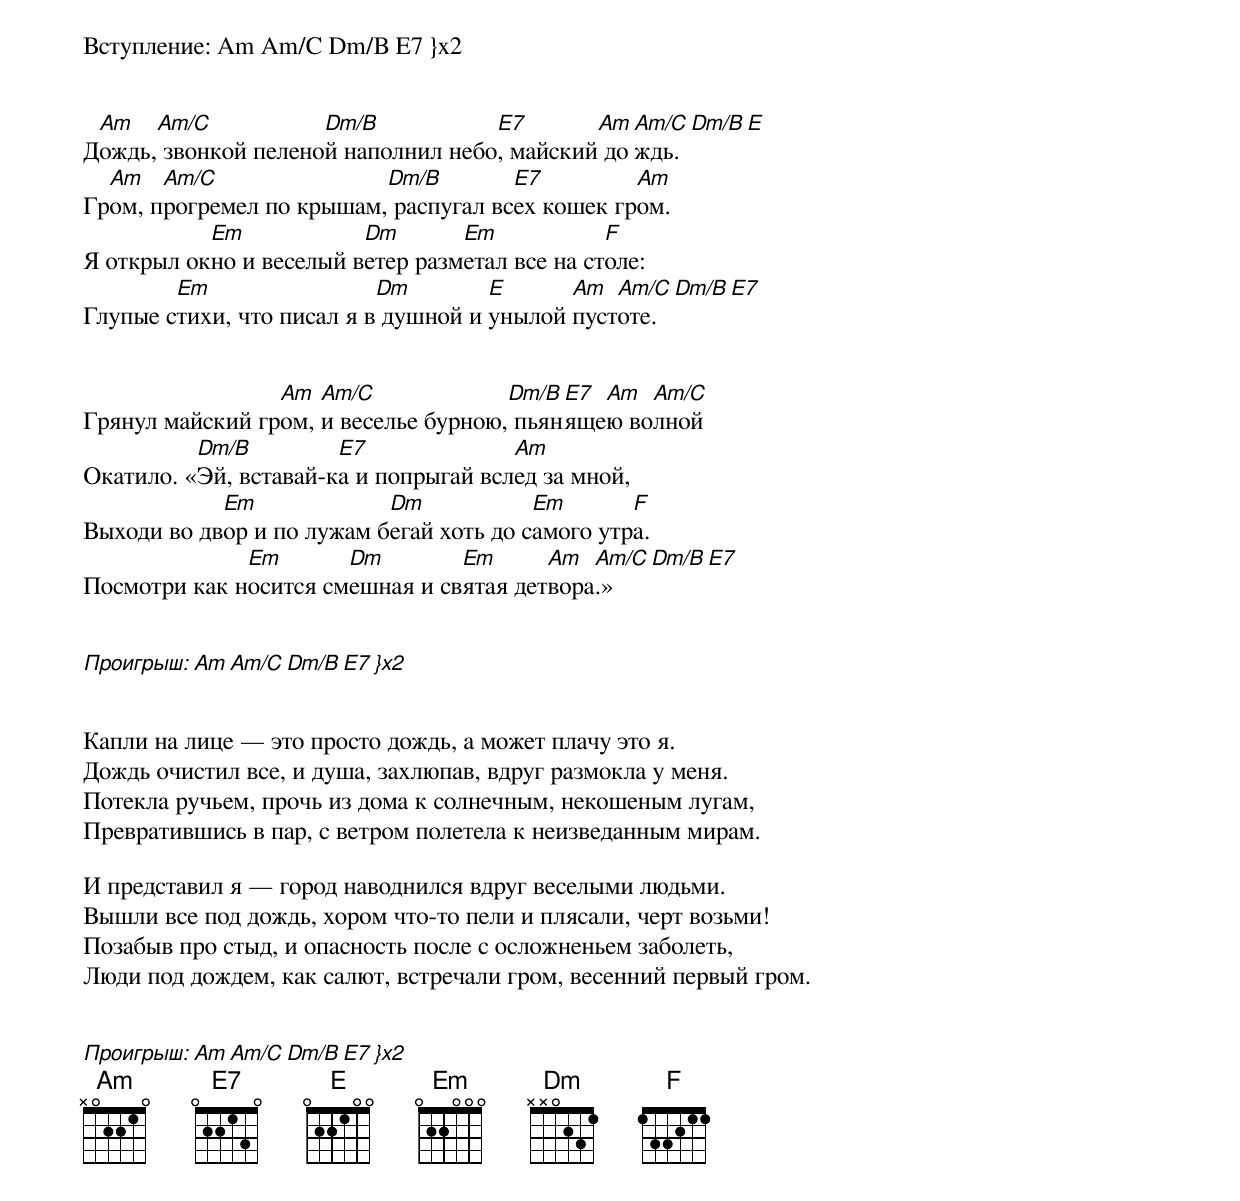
Вступление: Am Am/C Dm/B E7 }x2


 Am   Am/C           Dm/B           E7       Am Am/C Dm/B E
Дождь, звонкой пеленой наполнил небо, майский дождь.
  Am   Am/C               Dm/B        E7         Am
Гром, прогремел по крышам, распугал всех кошек гром.
           Em            Dm       Em            F
Я открыл окно и веселый ветер разметал все на столе:
        Em                 Dm        E      Am  Am/C Dm/B E7
Глупые стихи, что писал я в душной и унылой пустоте.


                 Am  Am/C             Dm/B E7 Am  Am/C
Грянул майский гром, и веселье бурною, пьянящею волной
          Dm/B         E7              Am
Окатило. «Эй, вставай-ка и попрыгай вслед за мной,
            Em             Dm            Em       F
Выходи во двор и по лужам бегай хоть до самого утра.
              Em       Dm        Em      Am  Am/C Dm/B E7
Посмотри как носится смешная и святая детвора.»


Проигрыш: Am Am/C Dm/B E7 }x2


Капли на лице — это просто дождь, а может плачу это я.
Дождь очистил все, и душа, захлюпав, вдруг размокла у меня.
Потекла ручьем, прочь из дома к солнечным, некошеным лугам,
Превратившись в пар, с ветром полетела к неизведанным мирам.

И представил я — город наводнился вдруг веселыми людьми.
Вышли все под дождь, хором что-то пели и плясали, черт возьми!
Позабыв про стыд, и опасность после с осложненьем заболеть,
Люди под дождем, как салют, встречали гром, весенний первый гром.


Проигрыш: Am Am/C Dm/B E7 }x2
